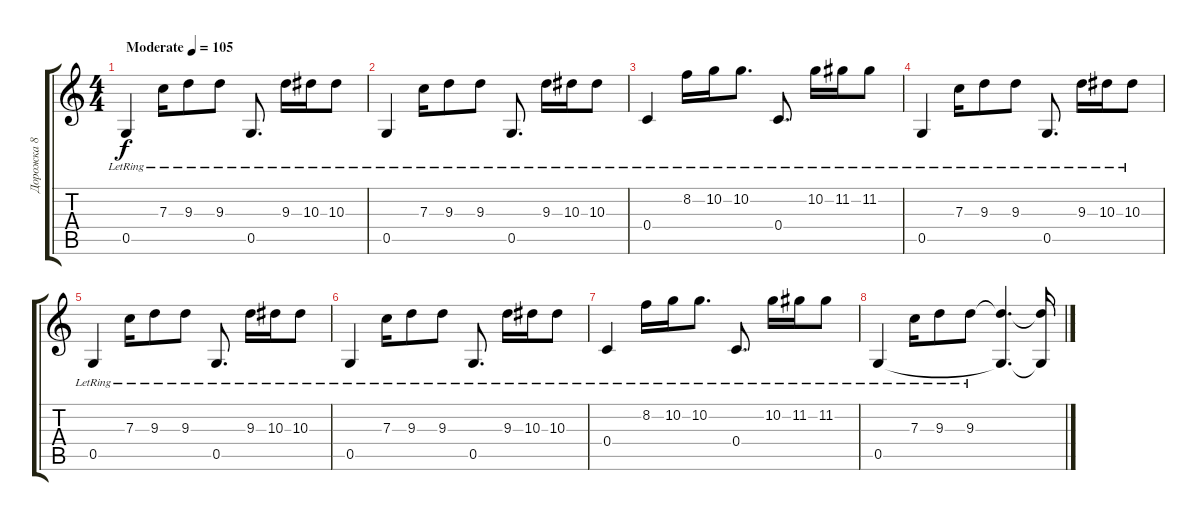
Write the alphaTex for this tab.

\track ("Дорожка 8" "Дорожка 8") {instrument acousticguitarsteel}
\staff {score tabs}
\tuning (D4 A3 F3 C3 G2 D2) {hide}
\ts (4 4)
\tempo (105 "Moderate")
\clef g2
\ks c
0.5{lr}.4{dy f instrument acousticguitarsteel} 7.3{lr}.16 9.3{lr}.8 9.3{lr}.8 0.5{lr}.8{d} 9.3{lr}.16 10.3{lr}.16 10.3{lr}.8 |
0.5{lr}.4 7.3{lr}.16 9.3{lr}.8 9.3{lr}.8 0.5{lr}.8{d} 9.3{lr}.16 10.3{lr}.16 10.3{lr}.8 |
0.4{lr}.4 8.2{lr}.16 10.2{lr}.16 10.2{lr}.8{d} 0.4{lr}.8{d} 10.2{lr}.16 11.2{lr}.16 11.2{lr}.8 |
0.5{lr}.4 7.3{lr}.16 9.3{lr}.8 9.3{lr}.8 0.5{lr}.8{d} 9.3{lr}.16 10.3{lr}.16 10.3{lr}.8 |
0.5{lr}.4 7.3{lr}.16 9.3{lr}.8 9.3{lr}.8 0.5{lr}.8{d} 9.3{lr}.16 10.3{lr}.16 10.3{lr}.8 |
0.5{lr}.4 7.3{lr}.16 9.3{lr}.8 9.3{lr}.8 0.5{lr}.8{d} 9.3{lr}.16 10.3{lr}.16 10.3{lr}.8 |
0.4{lr}.4 8.2{lr}.16 10.2{lr}.16 10.2{lr}.8{d} 0.4{lr}.8{d} 10.2{lr}.16 11.2{lr}.16 11.2{lr}.8 |
0.5{lr}.4 7.3{lr}.16 9.3{lr}.8 9.3{lr}.8 (9.3{t} 0.5{t}).4{d} (9.3{t} 0.5{t}).16
